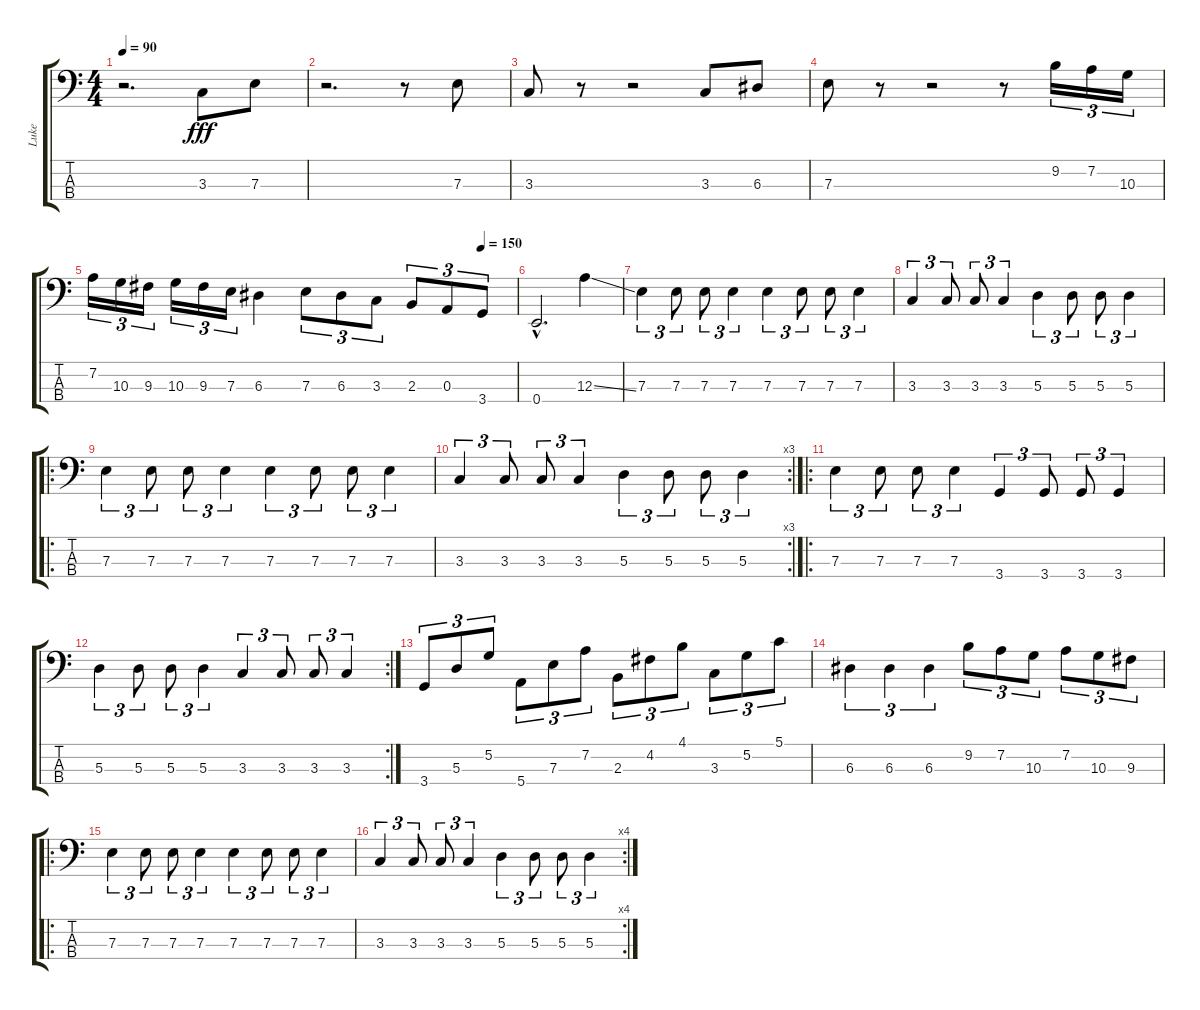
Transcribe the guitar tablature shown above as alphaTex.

\track ("Luke" "Luke") {instrument electricbassfinger}
\staff {score tabs}
\tuning (G2 D2 A1 E1) {hide}
\ts (4 4)
\tempo 90
\clef f4
\ks c
r.2{d dy fff instrument electricbassfinger} 3.3.8 7.3.8 |
r.2{d} r.8 7.3.8 |
3.3.8 r.8 r.2 3.3.8 6.3.8 |
7.3.8 r.8 r.2 r.8 9.2.16{tu (3 2)} 7.2.16{tu (3 2)} 10.3.16{tu (3 2)} |
\tempo (150 0.9166666666666666)
7.2.16{tu (3 2)} 10.3.16{tu (3 2)} 9.3.16{tu (3 2)} 10.3.16{tu (3 2)} 9.3.16{tu (3 2)} 7.3.16{tu (3 2)} 6.3.4 7.3.8{tu (3 2)} 6.3.8{tu (3 2)} 3.3.8{tu (3 2)} 2.3.8{tu (3 2)} 0.3.8{tu (3 2)} 3.4.8{tu (3 2)} |
0.4{hac}.2{d} 12.3{ss}.4 |
7.3.4{tu (3 2)} 7.3.8{tu (3 2)} 7.3.8{tu (3 2)} 7.3.4{tu (3 2)} 7.3.4{tu (3 2)} 7.3.8{tu (3 2)} 7.3.8{tu (3 2)} 7.3.4{tu (3 2)} |
3.3.4{tu (3 2)} 3.3.8{tu (3 2)} 3.3.8{tu (3 2)} 3.3.4{tu (3 2)} 5.3.4{tu (3 2)} 5.3.8{tu (3 2)} 5.3.8{tu (3 2)} 5.3.4{tu (3 2)} |
\ro
7.3.4{tu (3 2)} 7.3.8{tu (3 2)} 7.3.8{tu (3 2)} 7.3.4{tu (3 2)} 7.3.4{tu (3 2)} 7.3.8{tu (3 2)} 7.3.8{tu (3 2)} 7.3.4{tu (3 2)} |
\rc 3
3.3.4{tu (3 2)} 3.3.8{tu (3 2)} 3.3.8{tu (3 2)} 3.3.4{tu (3 2)} 5.3.4{tu (3 2)} 5.3.8{tu (3 2)} 5.3.8{tu (3 2)} 5.3.4{tu (3 2)} |
\ro
7.3.4{tu (3 2)} 7.3.8{tu (3 2)} 7.3.8{tu (3 2)} 7.3.4{tu (3 2)} 3.4.4{tu (3 2)} 3.4.8{tu (3 2)} 3.4.8{tu (3 2)} 3.4.4{tu (3 2)} |
\rc 2
5.3.4{tu (3 2)} 5.3.8{tu (3 2)} 5.3.8{tu (3 2)} 5.3.4{tu (3 2)} 3.3.4{tu (3 2)} 3.3.8{tu (3 2)} 3.3.8{tu (3 2)} 3.3.4{tu (3 2)} |
3.4.8{tu (3 2)} 5.3.8{tu (3 2)} 5.2.8{tu (3 2)} 5.4.8{tu (3 2)} 7.3.8{tu (3 2)} 7.2.8{tu (3 2)} 2.3.8{tu (3 2)} 4.2.8{tu (3 2)} 4.1.8{tu (3 2)} 3.3.8{tu (3 2)} 5.2.8{tu (3 2)} 5.1.8{tu (3 2)} |
6.3.4{tu (3 2)} 6.3.4{tu (3 2)} 6.3.4{tu (3 2)} 9.2.8{tu (3 2)} 7.2.8{tu (3 2)} 10.3.8{tu (3 2)} 7.2.8{tu (3 2)} 10.3.8{tu (3 2)} 9.3.8{tu (3 2)} |
\ro
7.3.4{tu (3 2)} 7.3.8{tu (3 2)} 7.3.8{tu (3 2)} 7.3.4{tu (3 2)} 7.3.4{tu (3 2)} 7.3.8{tu (3 2)} 7.3.8{tu (3 2)} 7.3.4{tu (3 2)} |
\rc 4
3.3.4{tu (3 2)} 3.3.8{tu (3 2)} 3.3.8{tu (3 2)} 3.3.4{tu (3 2)} 5.3.4{tu (3 2)} 5.3.8{tu (3 2)} 5.3.8{tu (3 2)} 5.3.4{tu (3 2)}
